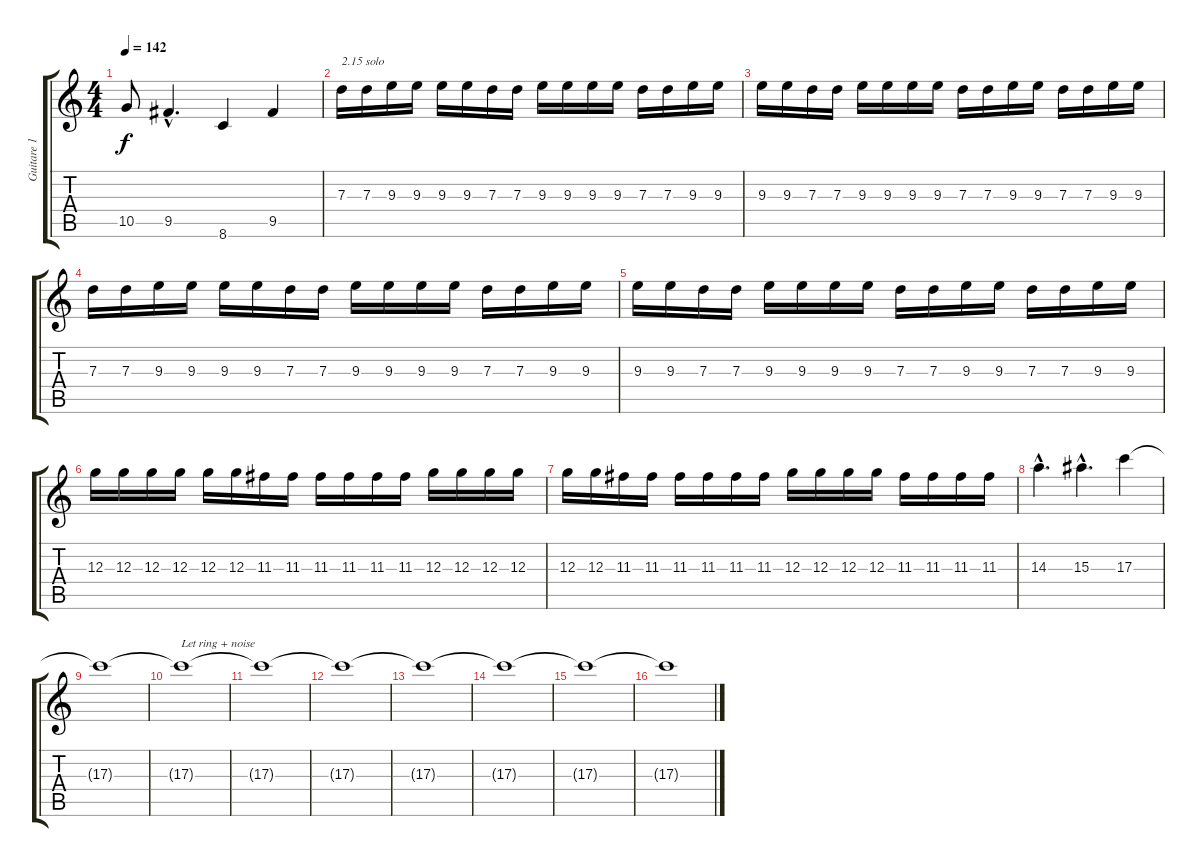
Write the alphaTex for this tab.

\track ("Guitare 1" "Guitare 1") {instrument distortionguitar}
\staff {score tabs}
\tuning (E4 B3 G3 D3 A2 E2) {hide}
\ts (4 4)
\tempo 142
\clef g2
\ks c
10.5{t}.8{dy f} 9.5{hac}.4{d} 8.6.4 9.5.4 |
7.3.16{txt "2.15 solo"} 7.3.16 9.3.16 9.3.16 9.3.16 9.3.16 7.3.16 7.3.16 9.3.16 9.3.16 9.3.16 9.3.16 7.3.16 7.3.16 9.3.16 9.3.16 |
9.3.16 9.3.16 7.3.16 7.3.16 9.3.16 9.3.16 9.3.16 9.3.16 7.3.16 7.3.16 9.3.16 9.3.16 7.3.16 7.3.16 9.3.16 9.3.16 |
7.3.16 7.3.16 9.3.16 9.3.16 9.3.16 9.3.16 7.3.16 7.3.16 9.3.16 9.3.16 9.3.16 9.3.16 7.3.16 7.3.16 9.3.16 9.3.16 |
9.3.16 9.3.16 7.3.16 7.3.16 9.3.16 9.3.16 9.3.16 9.3.16 7.3.16 7.3.16 9.3.16 9.3.16 7.3.16 7.3.16 9.3.16 9.3.16 |
12.3.16 12.3.16 12.3.16 12.3.16 12.3.16 12.3.16 11.3.16 11.3.16 11.3.16 11.3.16 11.3.16 11.3.16 12.3.16 12.3.16 12.3.16 12.3.16 |
12.3.16 12.3.16 11.3.16 11.3.16 11.3.16 11.3.16 11.3.16 11.3.16 12.3.16 12.3.16 12.3.16 12.3.16 11.3.16 11.3.16 11.3.16 11.3.16 |
14.3{hac}.4{d} 15.3{hac}.4{d} 17.3.4 |
17.3{t}.1 |
17.3{t}.1{txt "Let ring + noise"} |
17.3{t}.1 |
17.3{t}.1 |
17.3{t}.1 |
17.3{t}.1 |
17.3{t}.1 |
17.3{t}.1
